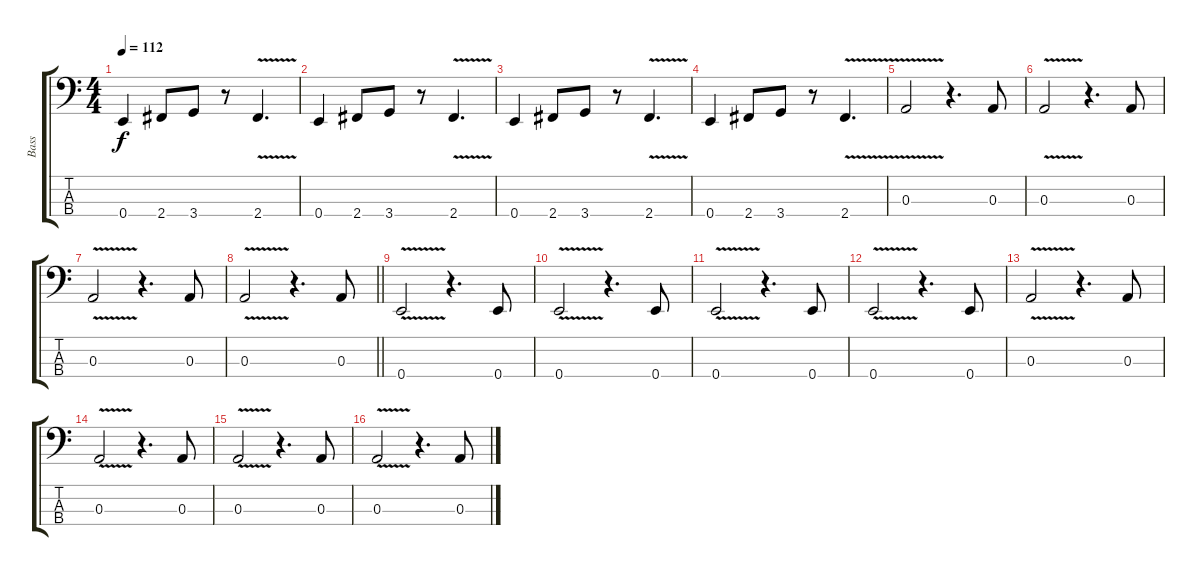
\track ("Bass" "Bass") {instrument fretlessbass}
\staff {score tabs}
\tuning (G2 D2 A1 E1) {hide}
\ts (4 4)
\tempo 112
\clef f4
\ks c
0.4.4{dy f} 2.4.8 3.4.8 r.8 2.4{v}.4{d} |
0.4.4 2.4.8 3.4.8 r.8 2.4{v}.4{d} |
0.4.4 2.4.8 3.4.8 r.8 2.4{v}.4{d} |
0.4.4 2.4.8 3.4.8 r.8 2.4{v}.4{d} |
0.3{v}.2 r.4{d} 0.3.8 |
0.3{v}.2 r.4{d} 0.3.8 |
0.3{v}.2 r.4{d} 0.3.8 |
\barLineRight lightlight
0.3{v}.2 r.4{d} 0.3.8 |
0.4{v}.2 r.4{d} 0.4.8 |
0.4{v}.2 r.4{d} 0.4.8 |
0.4{v}.2 r.4{d} 0.4.8 |
0.4{v}.2 r.4{d} 0.4.8 |
0.3{v}.2 r.4{d} 0.3.8 |
0.3{v}.2 r.4{d} 0.3.8 |
0.3{v}.2 r.4{d} 0.3.8 |
0.3{v}.2 r.4{d} 0.3.8
